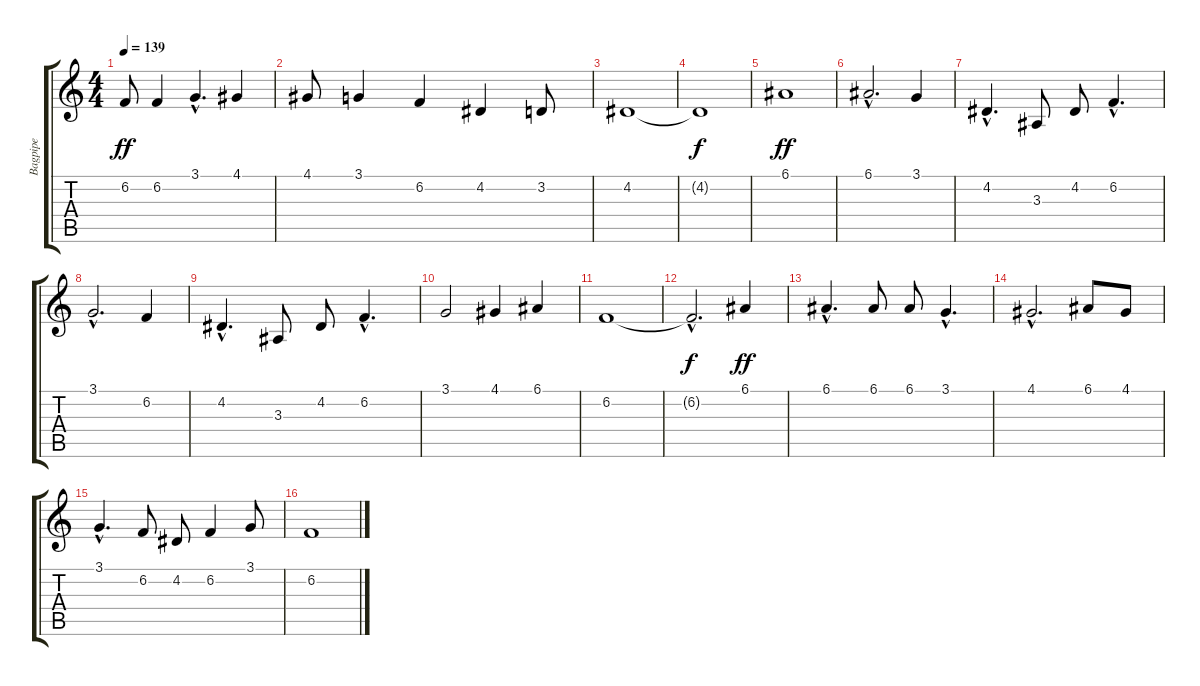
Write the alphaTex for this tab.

\track ("Bagpipe" "Bagpipe") {instrument bagpipe}
\staff {score tabs}
\tuning (E4 B3 G3 D3 A2 E2) {hide}
\ts (4 4)
\tempo 139
\clef g2
\ks c
6.2.8{dy ff} 6.2.4 3.1{hac}.4{d} 4.1.4 |
4.1.8 3.1.4 6.2.4 4.2.4 3.2.8 |
4.2.1 |
4.2{t}.1{dy f} |
6.1.1{dy ff} |
6.1{hac}.2{d} 3.1.4 |
4.2{hac}.4{d} 3.3.8 4.2.8 6.2{hac}.4{d} |
3.1{hac}.2{d} 6.2.4 |
4.2{hac}.4{d} 3.3.8 4.2.8 6.2{hac}.4{d} |
3.1.2 4.1.4 6.1.4 |
6.2.1 |
6.2{hac t}.2{d dy f} 6.1.4{dy ff} |
6.1{hac}.4{d} 6.1.8 6.1.8 3.1{hac}.4{d} |
4.1{hac}.2{d} 6.1.8 4.1.8 |
3.1{hac}.4{d} 6.2.8 4.2.8 6.2.4 3.1.8 |
6.2.1
